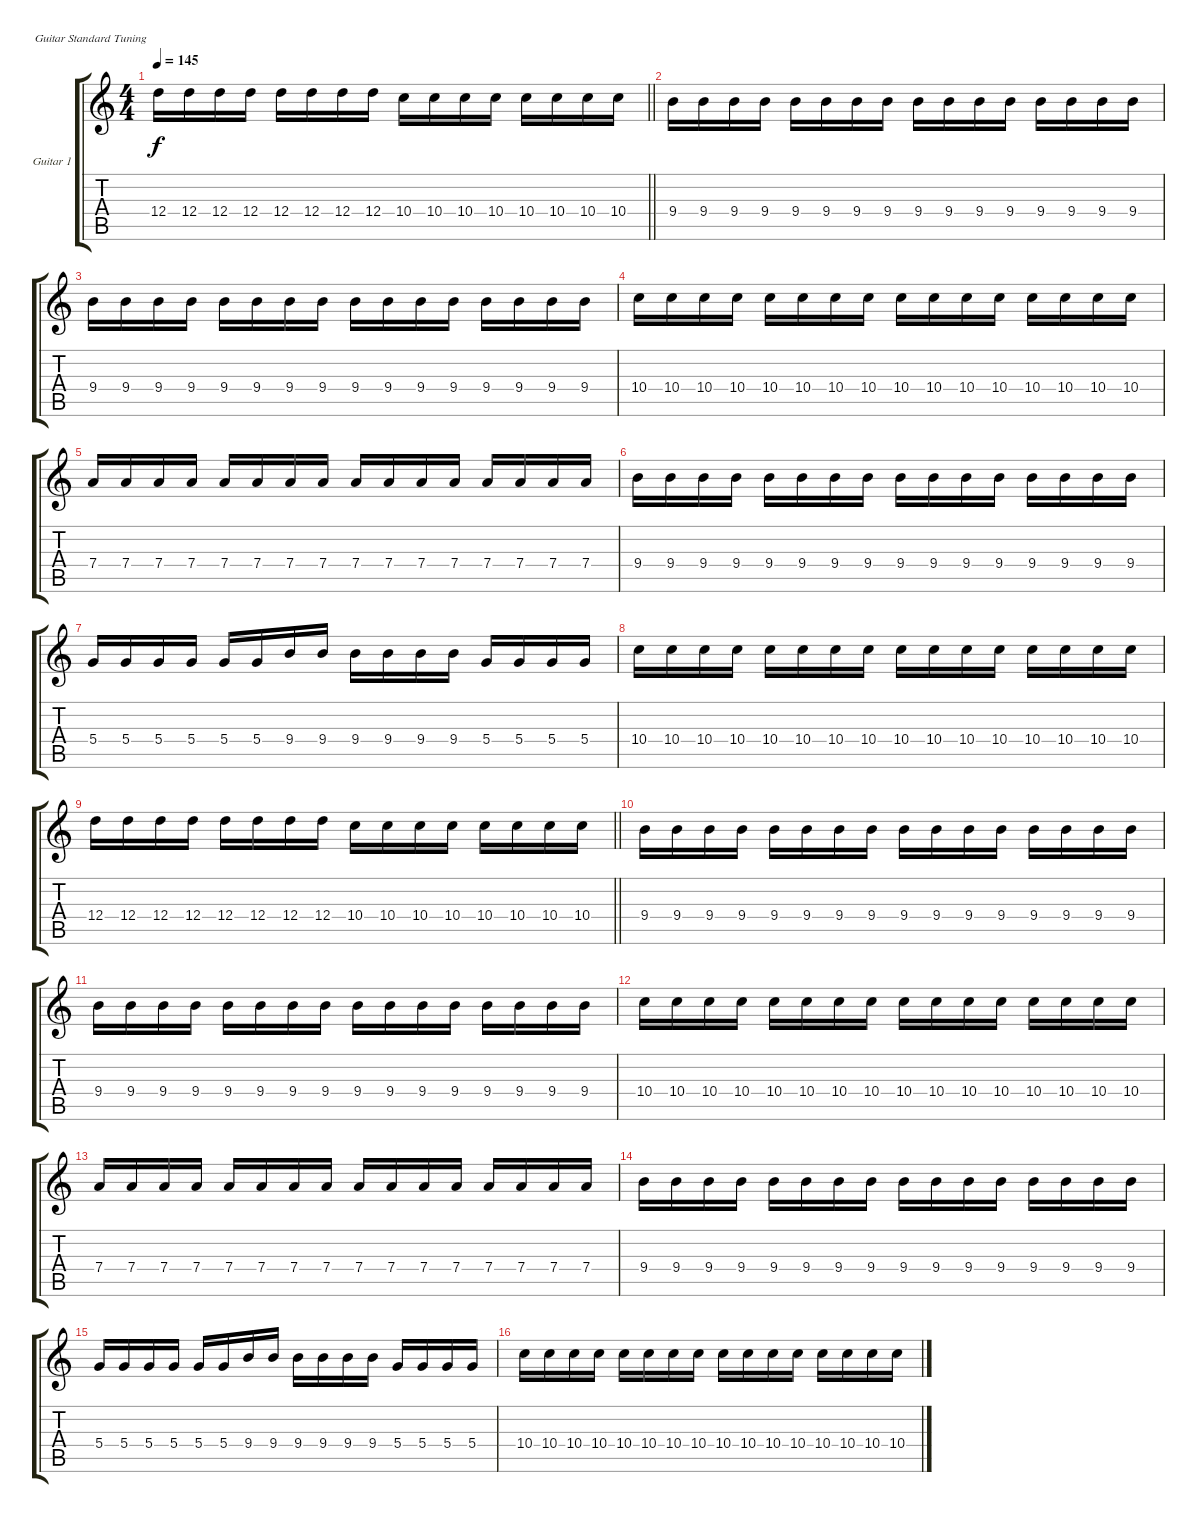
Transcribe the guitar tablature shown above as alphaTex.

\defaultSystemsLayout 4
\bracketExtendMode groupsimilarinstruments
\firstSystemTrackNameOrientation horizontal
\otherSystemsTrackNameOrientation horizontal
\track ("Guitar 1" "Guitar 1") {instrument distortionguitar}
\staff {score tabs}
\tuning (E4 B3 G3 D3 A2 E2)
\ts (4 4)
\tempo 145
\clef g2
\scale
0.333333
\barLineRight lightlight
\ks c
12.4.16{dy f} 12.4.16 12.4.16 12.4.16 12.4.16 12.4.16 12.4.16 12.4.16 10.4.16 10.4.16 10.4.16 10.4.16 10.4.16 10.4.16 10.4.16 10.4.16 |
\scale
0.333333 9.4.16 9.4.16 9.4.16 9.4.16 9.4.16 9.4.16 9.4.16 9.4.16 9.4.16 9.4.16 9.4.16 9.4.16 9.4.16 9.4.16 9.4.16 9.4.16 |
\scale
0.333333 9.4.16 9.4.16 9.4.16 9.4.16 9.4.16 9.4.16 9.4.16 9.4.16 9.4.16 9.4.16 9.4.16 9.4.16 9.4.16 9.4.16 9.4.16 9.4.16 |
\scale
0.333333 10.4.16 10.4.16 10.4.16 10.4.16 10.4.16 10.4.16 10.4.16 10.4.16 10.4.16 10.4.16 10.4.16 10.4.16 10.4.16 10.4.16 10.4.16 10.4.16 |
\scale
0.333333 7.4.16 7.4.16 7.4.16 7.4.16 7.4.16 7.4.16 7.4.16 7.4.16 7.4.16 7.4.16 7.4.16 7.4.16 7.4.16 7.4.16 7.4.16 7.4.16 |
\scale
0.333333 9.4.16 9.4.16 9.4.16 9.4.16 9.4.16 9.4.16 9.4.16 9.4.16 9.4.16 9.4.16 9.4.16 9.4.16 9.4.16 9.4.16 9.4.16 9.4.16 |
\scale
0.333333 5.4.16 5.4.16 5.4.16 5.4.16 5.4.16 5.4.16 9.4.16 9.4.16 9.4.16 9.4.16 9.4.16 9.4.16 5.4.16 5.4.16 5.4.16 5.4.16 |
\scale
0.333333 10.4.16 10.4.16 10.4.16 10.4.16 10.4.16 10.4.16 10.4.16 10.4.16 10.4.16 10.4.16 10.4.16 10.4.16 10.4.16 10.4.16 10.4.16 10.4.16 |
\scale
0.333333
\barLineRight lightlight
12.4.16 12.4.16 12.4.16 12.4.16 12.4.16 12.4.16 12.4.16 12.4.16 10.4.16 10.4.16 10.4.16 10.4.16 10.4.16 10.4.16 10.4.16 10.4.16 |
\scale
0.333333 9.4.16 9.4.16 9.4.16 9.4.16 9.4.16 9.4.16 9.4.16 9.4.16 9.4.16 9.4.16 9.4.16 9.4.16 9.4.16 9.4.16 9.4.16 9.4.16 |
\scale
0.333333 9.4.16 9.4.16 9.4.16 9.4.16 9.4.16 9.4.16 9.4.16 9.4.16 9.4.16 9.4.16 9.4.16 9.4.16 9.4.16 9.4.16 9.4.16 9.4.16 |
\scale
0.333333 10.4.16 10.4.16 10.4.16 10.4.16 10.4.16 10.4.16 10.4.16 10.4.16 10.4.16 10.4.16 10.4.16 10.4.16 10.4.16 10.4.16 10.4.16 10.4.16 |
\scale
0.333333 7.4.16 7.4.16 7.4.16 7.4.16 7.4.16 7.4.16 7.4.16 7.4.16 7.4.16 7.4.16 7.4.16 7.4.16 7.4.16 7.4.16 7.4.16 7.4.16 |
\scale
0.333333 9.4.16 9.4.16 9.4.16 9.4.16 9.4.16 9.4.16 9.4.16 9.4.16 9.4.16 9.4.16 9.4.16 9.4.16 9.4.16 9.4.16 9.4.16 9.4.16 |
\scale
0.333333 5.4.16 5.4.16 5.4.16 5.4.16 5.4.16 5.4.16 9.4.16 9.4.16 9.4.16 9.4.16 9.4.16 9.4.16 5.4.16 5.4.16 5.4.16 5.4.16 |
\scale
0.333333 10.4.16 10.4.16 10.4.16 10.4.16 10.4.16 10.4.16 10.4.16 10.4.16 10.4.16 10.4.16 10.4.16 10.4.16 10.4.16 10.4.16 10.4.16 10.4.16
